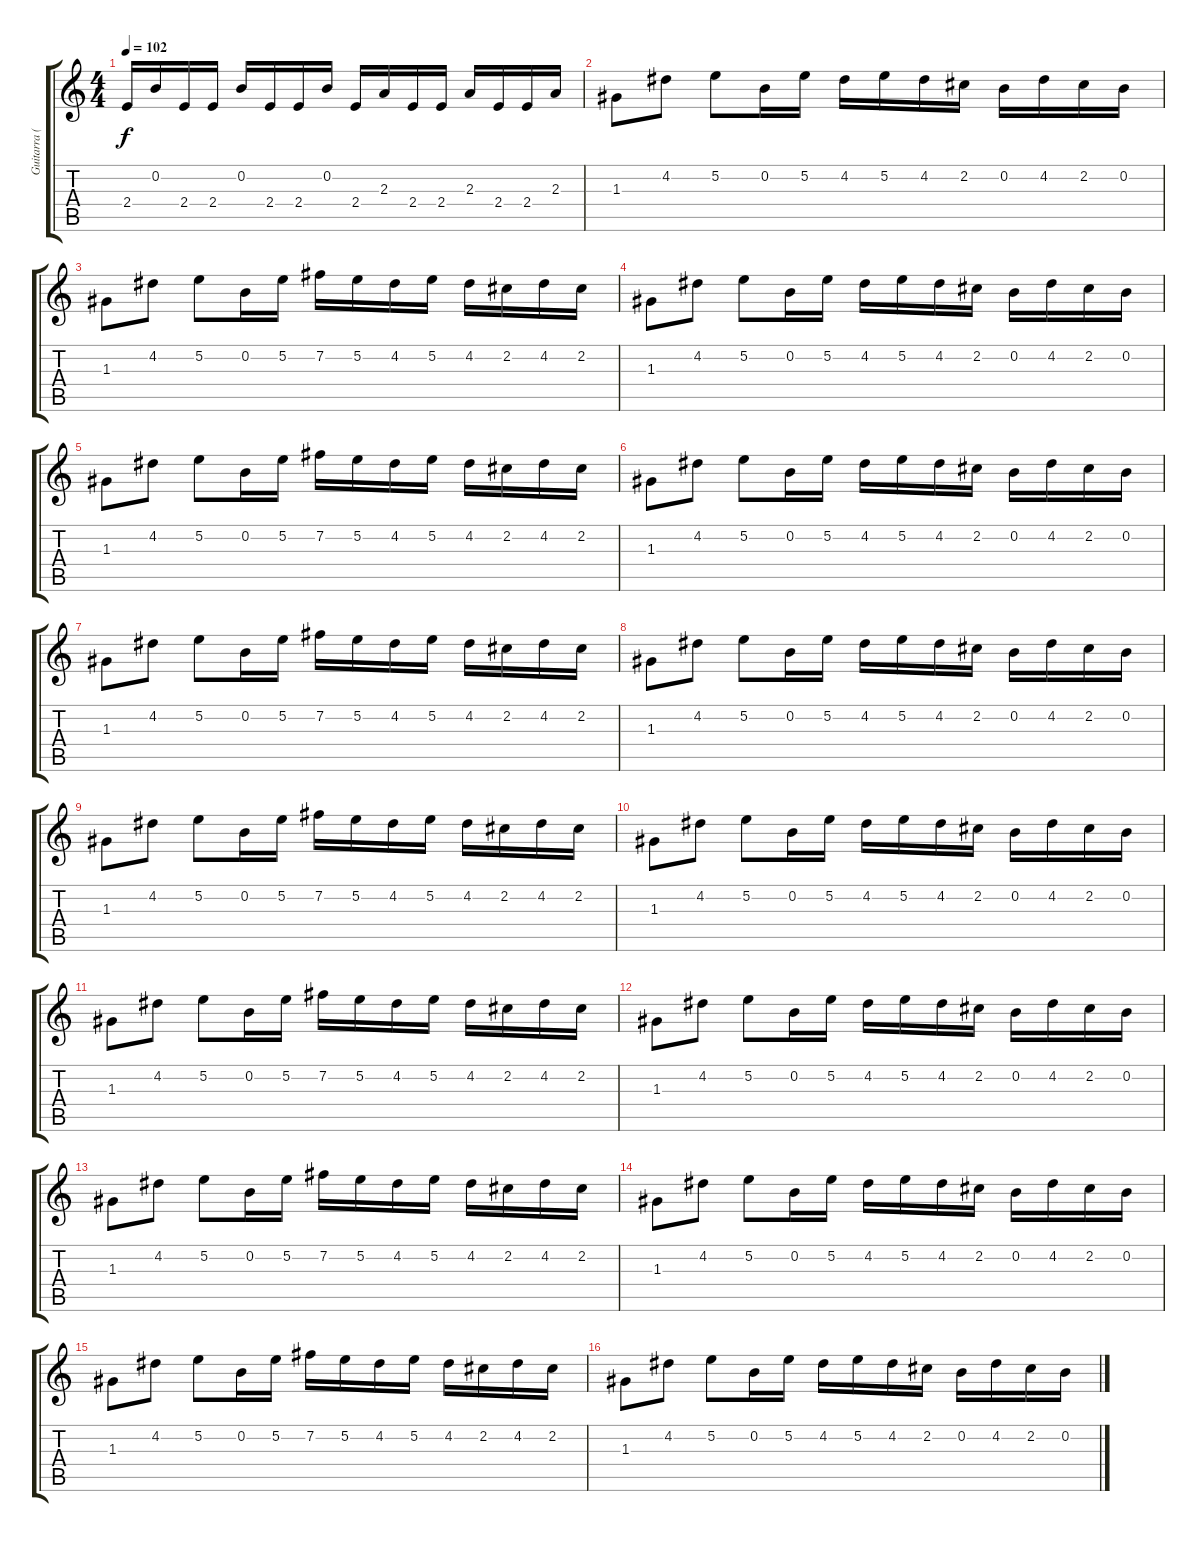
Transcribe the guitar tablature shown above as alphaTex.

\track ("Guitarra (Mike)" "Guitarra (") {instrument distortionguitar}
\staff {score tabs}
\tuning (E4 B3 G3 D3 A2 E2) {hide}
\ts (4 4)
\tempo 102
\clef g2
\ks c
2.4.16{dy f} 0.2.16 2.4.16 2.4.16 0.2.16 2.4.16 2.4.16 0.2.16 2.4.16 2.3.16 2.4.16 2.4.16 2.3.16 2.4.16 2.4.16 2.3.16 |
1.3.8 4.2.8 5.2.8 0.2.16 5.2.16 4.2.16 5.2.16 4.2.16 2.2.16 0.2.16 4.2.16 2.2.16 0.2.16 |
1.3.8 4.2.8 5.2.8 0.2.16 5.2.16 7.2.16 5.2.16 4.2.16 5.2.16 4.2.16 2.2.16 4.2.16 2.2.16 |
1.3.8 4.2.8 5.2.8 0.2.16 5.2.16 4.2.16 5.2.16 4.2.16 2.2.16 0.2.16 4.2.16 2.2.16 0.2.16 |
1.3.8 4.2.8 5.2.8 0.2.16 5.2.16 7.2.16 5.2.16 4.2.16 5.2.16 4.2.16 2.2.16 4.2.16 2.2.16 |
1.3.8 4.2.8 5.2.8 0.2.16 5.2.16 4.2.16 5.2.16 4.2.16 2.2.16 0.2.16 4.2.16 2.2.16 0.2.16 |
1.3.8 4.2.8 5.2.8 0.2.16 5.2.16 7.2.16 5.2.16 4.2.16 5.2.16 4.2.16 2.2.16 4.2.16 2.2.16 |
1.3.8 4.2.8 5.2.8 0.2.16 5.2.16 4.2.16 5.2.16 4.2.16 2.2.16 0.2.16 4.2.16 2.2.16 0.2.16 |
1.3.8 4.2.8 5.2.8 0.2.16 5.2.16 7.2.16 5.2.16 4.2.16 5.2.16 4.2.16 2.2.16 4.2.16 2.2.16 |
1.3.8 4.2.8 5.2.8 0.2.16 5.2.16 4.2.16 5.2.16 4.2.16 2.2.16 0.2.16 4.2.16 2.2.16 0.2.16 |
1.3.8 4.2.8 5.2.8 0.2.16 5.2.16 7.2.16 5.2.16 4.2.16 5.2.16 4.2.16 2.2.16 4.2.16 2.2.16 |
1.3.8 4.2.8 5.2.8 0.2.16 5.2.16 4.2.16 5.2.16 4.2.16 2.2.16 0.2.16 4.2.16 2.2.16 0.2.16 |
1.3.8 4.2.8 5.2.8 0.2.16 5.2.16 7.2.16 5.2.16 4.2.16 5.2.16 4.2.16 2.2.16 4.2.16 2.2.16 |
1.3.8 4.2.8 5.2.8 0.2.16 5.2.16 4.2.16 5.2.16 4.2.16 2.2.16 0.2.16 4.2.16 2.2.16 0.2.16 |
1.3.8 4.2.8 5.2.8 0.2.16 5.2.16 7.2.16 5.2.16 4.2.16 5.2.16 4.2.16 2.2.16 4.2.16 2.2.16 |
1.3.8 4.2.8 5.2.8 0.2.16 5.2.16 4.2.16 5.2.16 4.2.16 2.2.16 0.2.16 4.2.16 2.2.16 0.2.16
